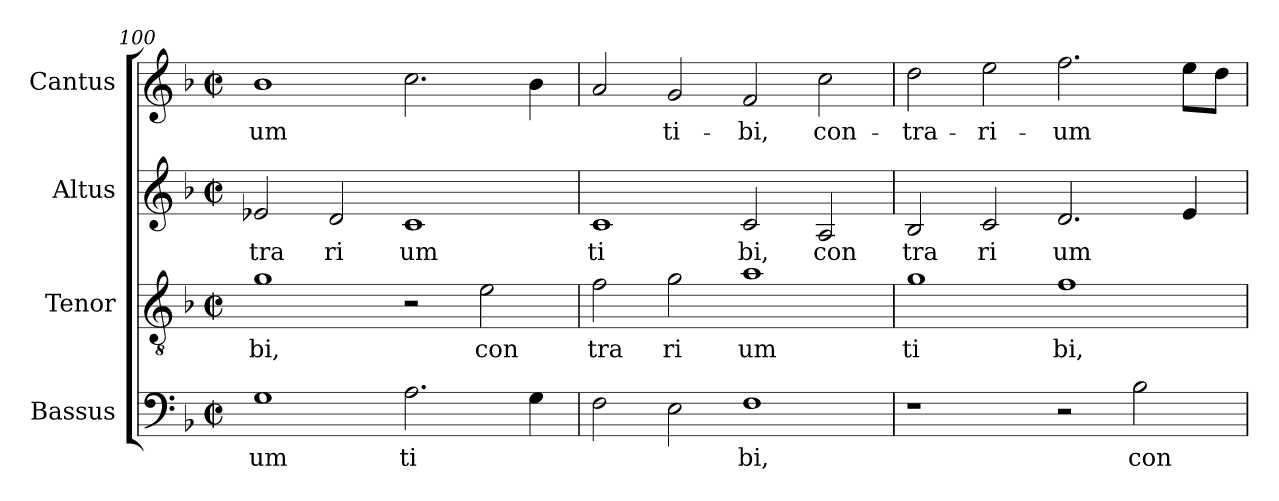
**kern	**text	**kern	**text	**kern	**text	**kern	**text
*part4	*part4	*part3	*part3	*part2	*part2	*part1	*part1
*staff4	*staff4	*staff3	*staff3	*staff2	*staff2	*staff1	*staff1
*I"Bassus	*	*I"Tenor	*	*I"Altus	*	*I"Cantus	*
!!LO:LB:g=z
*clefF4	*	*clefGv2	*	*clefG2	*	*clefG2	*
*k[b-]	*	*k[b-]	*	*k[b-]	*	*k[b-]	*
*F:	*	*F:	*	*F:	*	*F:	*
*M2/2	*	*M2/2	*	*M2/2	*	*M2/2	*
*met(c|)	*	*met(c|)	*	*met(c|)	*	*met(c|)	*
=100	=100	=100	=100	=100	=100	=100	=100
!	!LO:LY:b:cj	!	!LO:LY:b:cj	!	!LO:LY:b:cj	!	!LO:LY:b:cj
1G	um	1g	-bi,	2e-X/	tra	1b-	um
!	!	!	!	!	!LO:LY:b:cj	!	!
.	.	.	.	2d/	ri	.	.
!	!LO:LY:b:cj	!	!	!	!LO:LY:b:cj	!	!
2.A\	ti	2r	.	1c	um	2.cc\	.
!	!	!	!LO:LY:b:cj	!	!	!	!
.	.	2e\	con	.	.	.	.
4G\	.	.	.	.	.	4b-\	.
=101	=101	=101	=101	=101	=101	=101	=101
!	!	!	!LO:LY:b:cj	!	!LO:LY:b:cj	!	!
2F\	.	2f\	tra	1c	ti	2a/	.
!	!	!	!LO:LY:b:cj	!	!	!	!LO:LY:b:cj
2E\	.	2g\	ri	.	.	2g/	ti-
!	!LO:LY:b:cj	!	!LO:LY:b:cj	!	!LO:LY:b:cj	!	!LO:LY:b:cj
1F	bi,	1a	um	2c/	bi,	2f/	-bi,
!	!	!	!	!	!LO:LY:b:cj	!	!LO:LY:b:cj
.	.	.	.	2A/	con	2cc\	con-
=102	=102	=102	=102	=102	=102	=102	=102
!	!	!	!LO:LY:b:cj	!	!LO:LY:b:cj	!	!LO:LY:b:cj
1r	.	1g	ti	2B-/	tra	2dd\	-tra-
!	!	!	!	!	!LO:LY:b:cj	!	!LO:LY:b:cj
.	.	.	.	2c/	ri	2ee\	-ri-
!	!	!	!LO:LY:b:cj	!	!LO:LY:b	!	!LO:LY:b
2r	.	1f	bi,	2.d/	um	2.ff\	-um
!	!LO:LY:b:cj	!	!	!	!	!	!
2B-\	con	.	.	.	.	.	.
.	.	.	.	4e/	.	8ee\L	.
.	.	.	.	.	.	8dd\J	.
=	=	=	=	=	=	=	=
*-	*-	*-	*-	*-	*-	*-	*-
